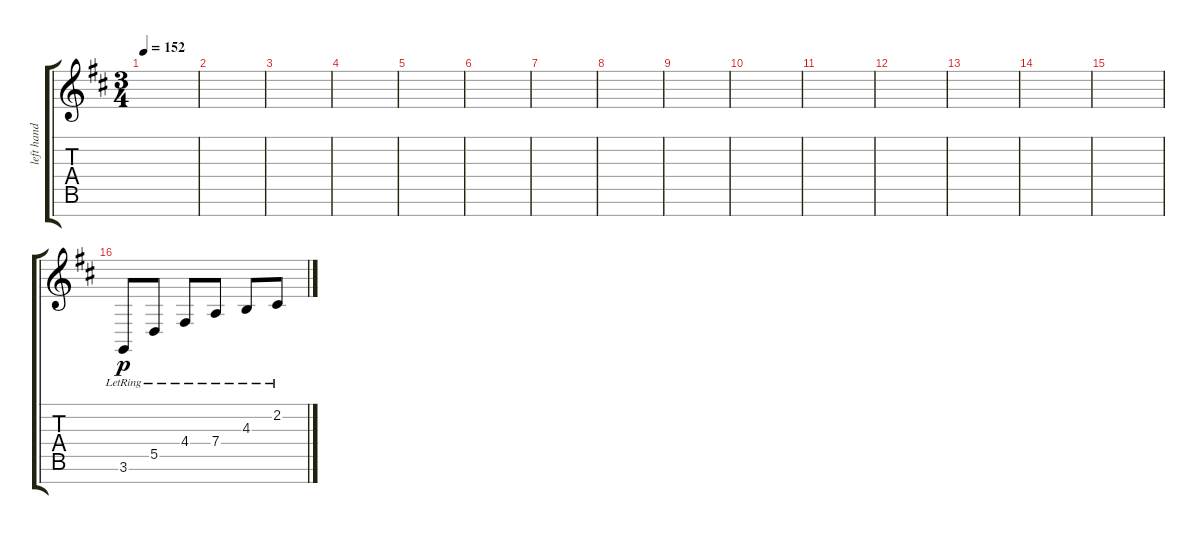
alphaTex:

\track ("left hand (lower)" "left hand ") {instrument acousticgrandpiano}
\staff {score tabs}
\tuning (E4 B3 G3 D3 A2 E2 B1) {hide}
\ts (3 4)
\tempo 152
\clef g2
\ks d
|
|
|
|
|
|
|
|
|
|
|
|
|
|
|
3.6{lr}.8{dy p} 5.5{lr}.8 4.4{lr}.8 7.4{lr}.8 4.3{lr}.8 2.2{lr}.8
